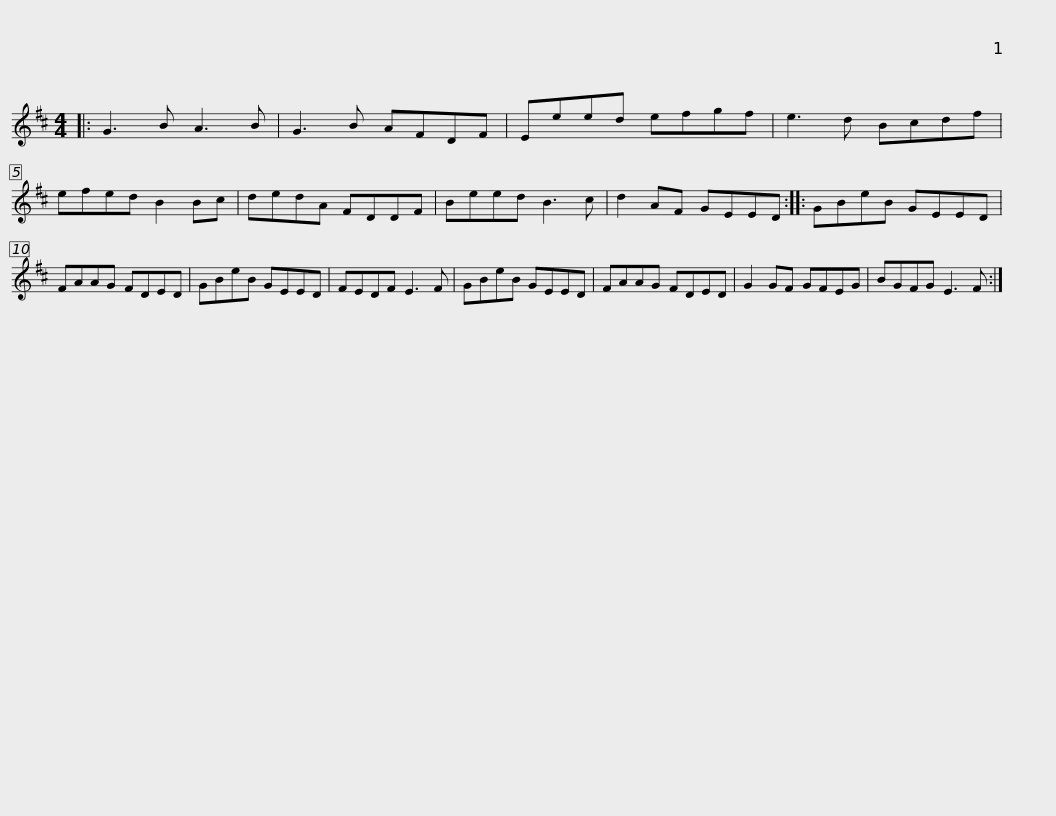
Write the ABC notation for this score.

X:1
L:1/8
M:4/4
I:linebreak $
K:D
V:1 treble
V:1
|: G3 B A3 B | G3 B AFDF | Eeed efgf | e3 d Bcdf | efed B2 Bc | %5
 dedA FDDF |$ Beed B3 c | d2 AF GEED :: GBeB GEED | FAAG FDED | %10
 GBeB GEED | FEDF E3 F |$ GBeB GEED | FAAG FDED | G2 GF GFEG | %15
 BGFG E3 F :| %16
